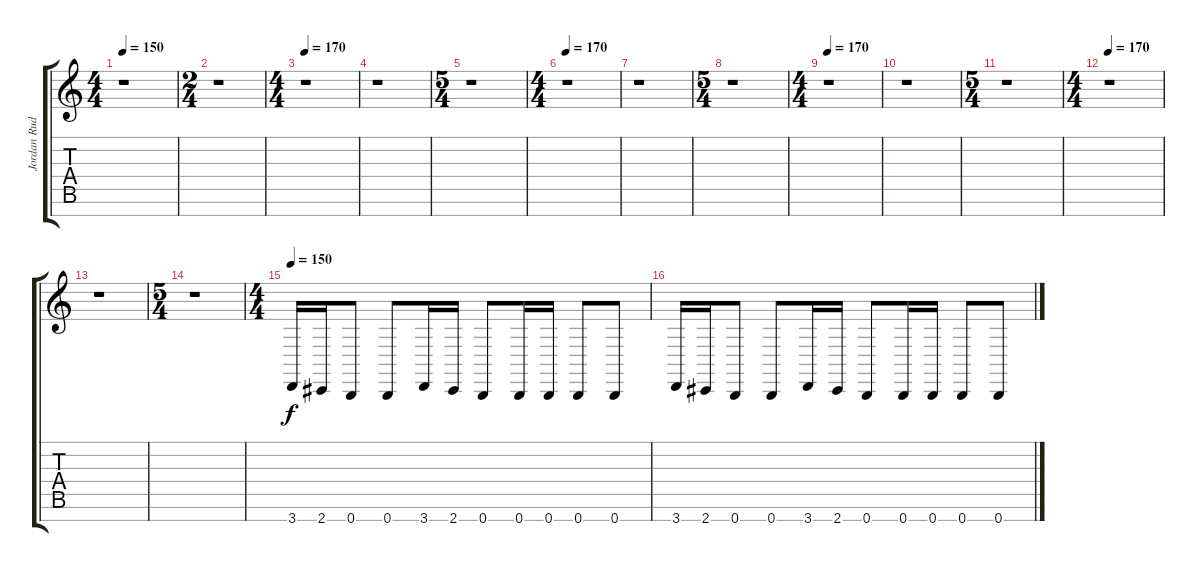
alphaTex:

\track ("Jordan Rudess Synth Strings" "Jordan Rud") {instrument synthstrings1}
\staff {score tabs}
\tuning (E4 B3 G3 D3 A2 E2 B1) {hide}
\ts (4 4)
\tempo 150
\clef g2
\ks c
r.1{dy f} |
\ts (2 4)
r.1 |
\ts (4 4)
\tempo 170
r.1 |
r.1 |
\ts (5 4)
r.1 |
\ts (4 4)
\tempo 170
r.1 |
r.1 |
\ts (5 4)
r.1 |
\ts (4 4)
\tempo 170
r.1 |
r.1 |
\ts (5 4)
r.1 |
\ts (4 4)
\tempo 170
r.1 |
r.1 |
\ts (5 4)
r.1 |
\ts (4 4)
\tempo 150
3.7.16{instrument electricpiano2} 2.7.16 0.7.8 0.7.8 3.7.16 2.7.16 0.7.8 0.7.16 0.7.16 0.7.8 0.7.8 |
3.7.16 2.7.16 0.7.8 0.7.8 3.7.16 2.7.16 0.7.8 0.7.16 0.7.16 0.7.8 0.7.8
